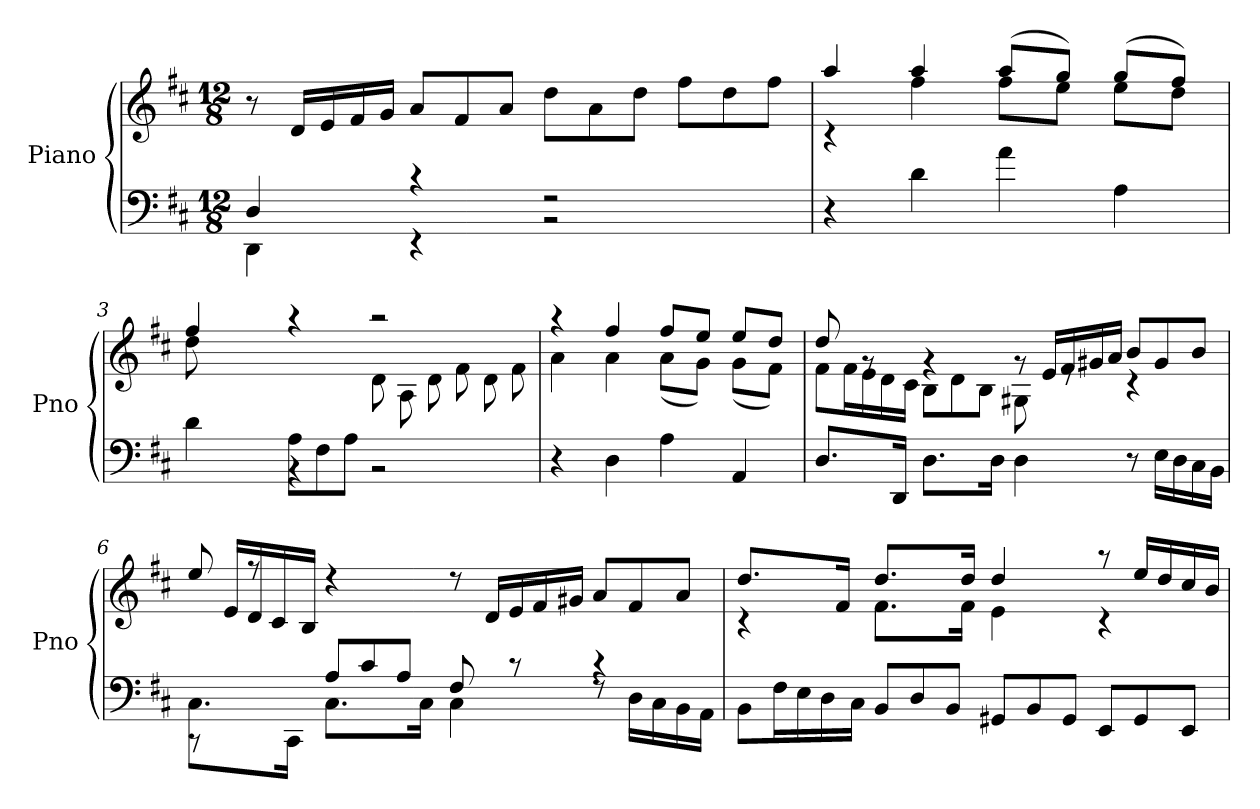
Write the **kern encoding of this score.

**kern	**kern
*part1	*part1
*staff2	*staff1
*I"Piano	*
*I'Pno	*
*clefF4	*clefG2
*k[f#c#]	*k[f#c#]
*D:	*D:
*M12/8	*M12/8
*MM120	*MM120
*Xtuplet	*
=1	=1
*^	*
8%3D/	8%3DD\	8r
.	.	16d/LL
.	.	16e/
.	.	16f#/
.	.	16g/JJ
8%3rc	8%3rEE	8a/L
.	.	8f#/
.	.	8a/J
4%3rBB	4%3rF	8dd\L
.	.	8a\
.	.	8dd\J
.	.	8ff#\L
.	.	8dd\
.	.	8ff#\J
*v	*v	*
=2	=2
*	*Xtuplet
*	*^
8%3r	8%3aa/	8%3rc
8%3d\	8%3aa/	8%3ff#\
8%3a\	(>16%3aa/L	16%3ff#\L
.	16%3gg/J)	16%3ee\J
8%3A\	(>16%3gg/L	16%3ee\L
.	16%3ff#/J)	16%3dd\J
=3	=3	=3
*^	*	*
8ryy	8%3d\	8%3ff#/	8dd\L
16D/L	.	.	8ryy
16E/	.	.	.
*	*	*v	*v
16F#/	.	.
16G/JJ	.	.
8A\L	8%3rBB	8%3raa
8F#\	.	.
8A\J	.	.
*	*	*^
2.ryy	4%3rBB	4%3raa	8d\L
.	.	.	8A\
.	.	.	8d\J
.	.	.	8f#\L
.	.	.	8d\
.	.	.	8f#\J
*v	*v	*	*
!!LO:LB:g=z	!!
=4	=4	=4
8%3r	8%3raa	8%3a\
8%3D\	8%3ff#/	8%3a\
8%3A\	16%3ff#/L	(<16%3a\L
.	16%3ee/J	16%3g\J)
8%3AA/	16%3ee/L	(<16%3g\L
.	16%3dd/J	16%3f#\J)
!!LO:LB:g=z	!!
=5	=5	=5
16%3.D/L	16%3dd/	8f#\L
.	.	16f#\L
.	16%3rg	16e\
.	.	16d\
32%3DD/Jk	.	.
.	.	16c#\JJ
16%3.D\L	8%3rg	8B\L
.	.	8d\
.	.	8B\J
32%3D\Jk	.	.
8%3D\	8rg	16%3G#X\
.	16e/LL	.
.	16f#/	16%3re
.	16g#X/	.
.	16a/JJ	.
8r	8b/L	8%3rc
16E\LL	8g#/	.
16D\	.	.
16C#\	8b/J	.
16BB\JJ	.	.
=6	=6	=6
*^	*	*
8rCC	16%3.C#\L	16%3ee/	8ryy
4ryy	.	.	16e/LL
.	.	16%3rff	16d/
.	.	.	16c#/
.	32%3CC#\Jk	.	.
.	.	.	16B/JJ
8A/L	16%3.C#\L	8%3rdd	1ryy
8c#/	.	.	.
8A/J	.	.	.
.	32%3C#\Jk	.	.
16%3F#/	8%3C#\	8rdd	.
.	.	16d/LL	.
16%3rc	.	16e/	.
.	.	16f#/	.
.	.	16g#X/JJ	.
8%3rc	8rF	8a/L	.
.	16D\LL	8f#/	.
.	16C#\	.	.
.	16BB\	8a/J	8ryy
.	16AA\JJ	.	.
*v	*v	*	*
!!LO:LB:g=z	!!
=7	=7	=7
8BB\L	16%3.dd/L	8%3rc
16F#\L	.	.
16E\	.	.
16D\	.	.
.	32%3f#/Jk	.
16C#\JJ	.	.
8BB/L	16%3.dd/L	16%3.f#\L
8D/	.	.
8BB/J	.	.
.	32%3dd/Jk	32%3f#\Jk
8GG#X/L	8%3dd/	8%3e\
8BB/	.	.
8GG#/J	.	.
8EE/L	8raa	8%3rc
8GG#/	16ee/LL	.
.	16dd/	.
8EE/J	16cc#/	.
.	16b/JJ	.
*	*v	*v
=	=
*-	*-
